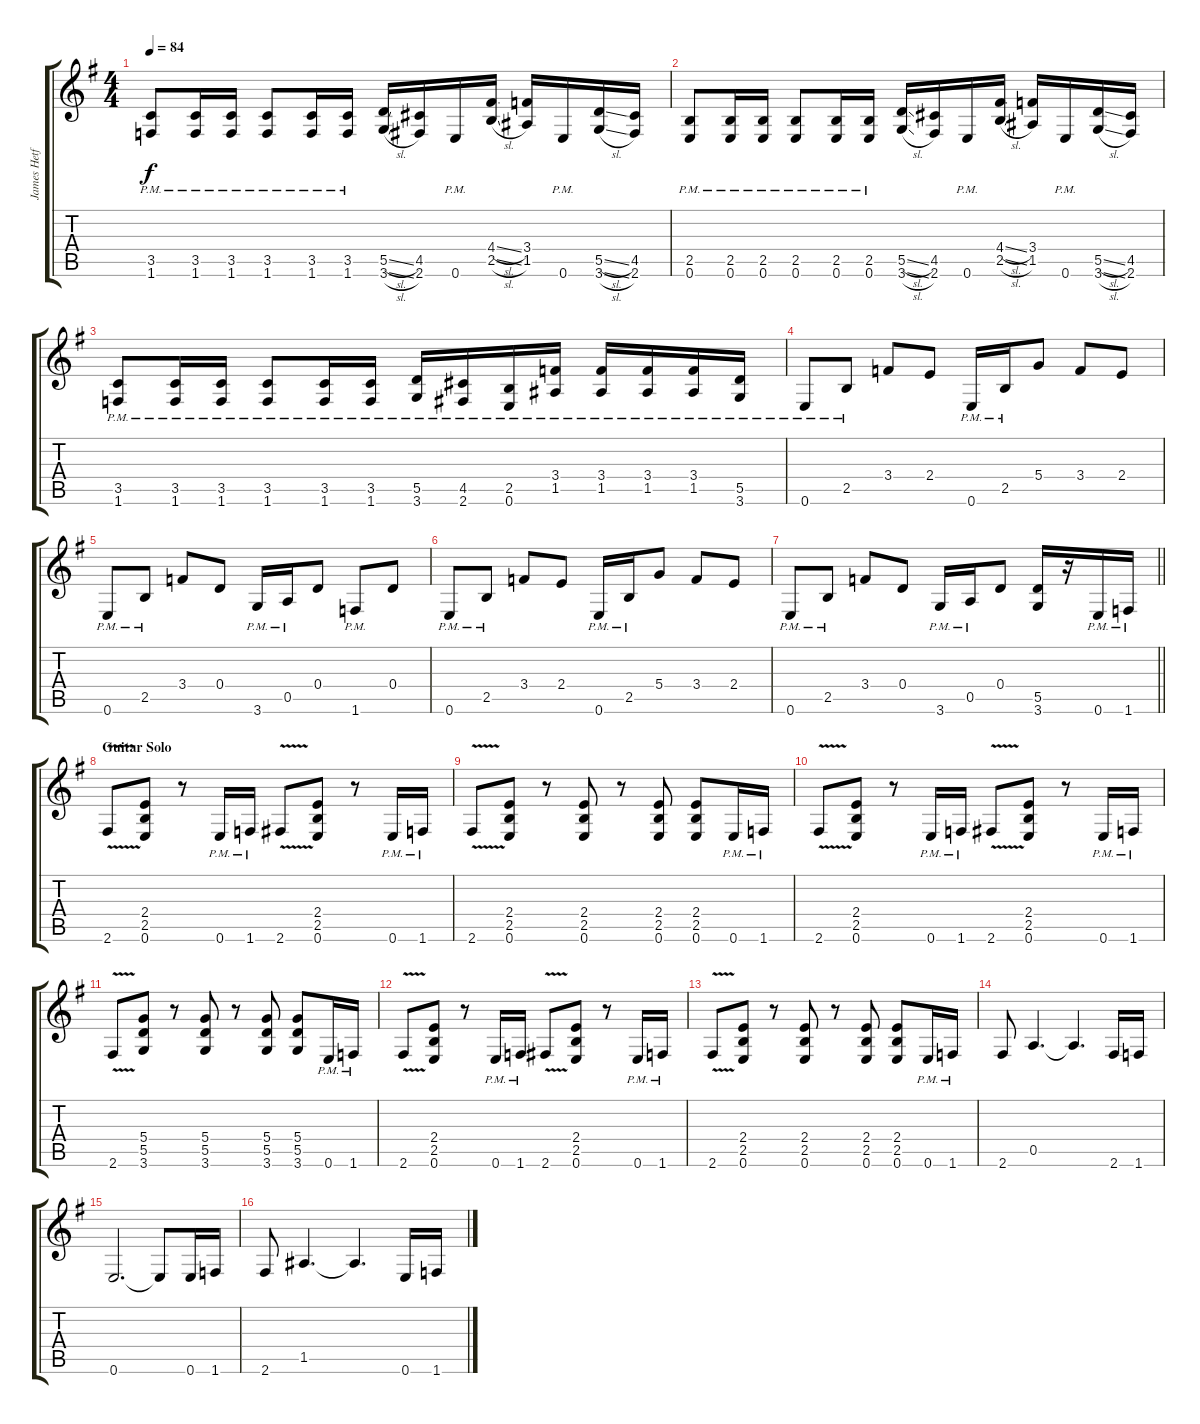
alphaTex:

\track ("James Hetfield" "James Hetf") {instrument distortionguitar}
\staff {score tabs}
\tuning (E4 B3 G3 D3 A2 E2) {hide}
\ts (4 4)
\tempo 84
\clef g2
\ks eminor
(3.5{pm} 1.6{pm}).8{dy f} (3.5{pm} 1.6{pm}).16 (3.5{pm} 1.6{pm}).16 (3.5{pm} 1.6{pm}).8 (3.5{pm} 1.6{pm}).16 (3.5{pm} 1.6{pm}).16 (5.5{sl} 3.6{sl}).16 (4.5 2.6).16 0.6{pm}.16 (4.4{sl} 2.5{sl}).16 (3.4 1.5).16 0.6{pm}.16 (5.5{sl} 3.6{sl}).16 (4.5 2.6).16 |
(2.5{pm} 0.6{pm}).8 (2.5{pm} 0.6{pm}).16 (2.5{pm} 0.6{pm}).16 (2.5{pm} 0.6{pm}).8 (2.5{pm} 0.6{pm}).16 (2.5{pm} 0.6{pm}).16 (5.5{sl} 3.6{sl}).16 (4.5 2.6).16 0.6{pm}.16 (4.4{sl} 2.5{sl}).16 (3.4 1.5).16 0.6{pm}.16 (5.5{sl} 3.6{sl}).16 (4.5 2.6).16 |
(3.5{pm} 1.6{pm}).8 (3.5{pm} 1.6{pm}).16 (3.5{pm} 1.6{pm}).16 (3.5{pm} 1.6{pm}).8 (3.5{pm} 1.6{pm}).16 (3.5{pm} 1.6{pm}).16 (5.5{pm} 3.6{pm}).16 (4.5{pm} 2.6{pm}).16 (2.5{pm} 0.6{pm}).16 (3.4{pm} 1.5{pm}).16 (3.4{pm} 1.5{pm}).16 (3.4{pm} 1.5{pm}).16 (3.4{pm} 1.5{pm}).16 (5.5{pm} 3.6{pm}).16 |
0.6{pm}.8 2.5{pm}.8 3.4.8 2.4.8 0.6{pm}.16 2.5{pm}.16 5.4.8 3.4.8 2.4.8 |
0.6{pm}.8 2.5{pm}.8 3.4.8 0.4.8 3.6{pm}.16 0.5{pm}.16 0.4.8 1.6{pm}.8 0.4.8 |
0.6{pm}.8 2.5{pm}.8 3.4.8 2.4.8 0.6{pm}.16 2.5{pm}.16 5.4.8 3.4.8 2.4.8 |
\barLineRight lightlight
0.6{pm}.8 2.5{pm}.8 3.4.8 0.4.8 3.6{pm}.16 0.5{pm}.16 0.4.8 (5.5 3.6).16 r.16 0.6{pm}.16 1.6{pm}.16 |
\section ("" "Guitar Solo")
2.6{v}.8 (2.4 2.5 0.6).8 r.8 0.6{pm}.16 1.6{pm}.16 2.6{v}.8 (2.4 2.5 0.6).8 r.8 0.6{pm}.16 1.6{pm}.16 |
2.6{v}.8 (2.4 2.5 0.6).8 r.8 (2.4 2.5 0.6).8 r.8 (2.4 2.5 0.6).8 (2.4 2.5 0.6).8 0.6{pm}.16 1.6{pm}.16 |
2.6{v}.8 (2.4 2.5 0.6).8 r.8 0.6{pm}.16 1.6{pm}.16 2.6{v}.8 (2.4 2.5 0.6).8 r.8 0.6{pm}.16 1.6{pm}.16 |
2.6{v}.8 (5.4 5.5 3.6).8 r.8 (5.4 5.5 3.6).8 r.8 (5.4 5.5 3.6).8 (5.4 5.5 3.6).8 0.6{pm}.16 1.6{pm}.16 |
2.6{v}.8 (2.4 2.5 0.6).8 r.8 0.6{pm}.16 1.6{pm}.16 2.6{v}.8 (2.4 2.5 0.6).8 r.8 0.6{pm}.16 1.6{pm}.16 |
2.6{v}.8 (2.4 2.5 0.6).8 r.8 (2.4 2.5 0.6).8 r.8 (2.4 2.5 0.6).8 (2.4 2.5 0.6).8 0.6{pm}.16 1.6{pm}.16 |
2.6.8 0.5.4{d} 0.5{t}.4{d} 2.6.16 1.6.16 |
0.6.2{d} 0.6{t}.8 0.6.16 1.6.16 |
2.6.8 1.5.4{d} 1.5{t}.4{d} 0.6.16 1.6.16
